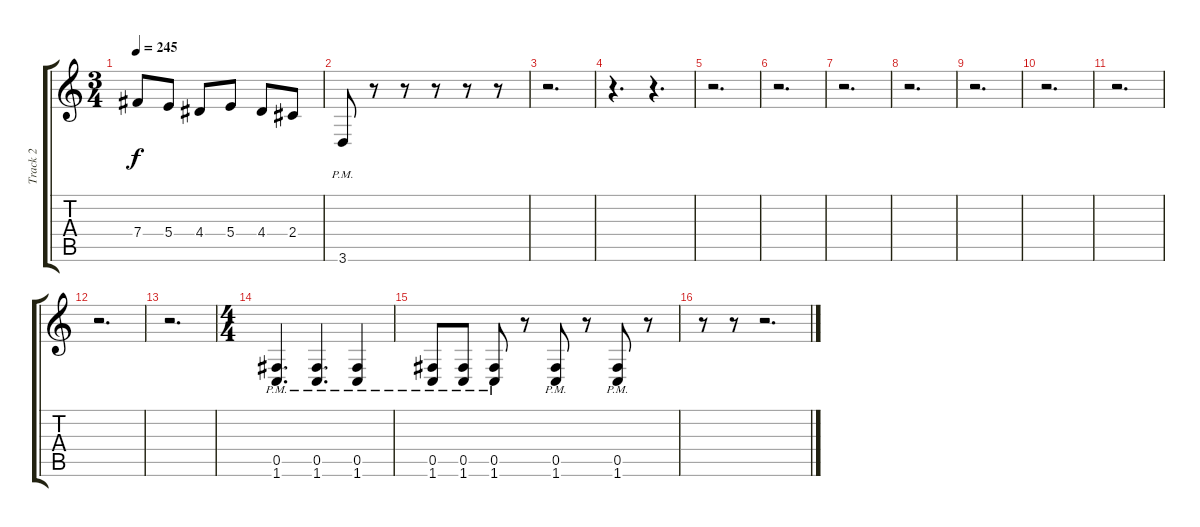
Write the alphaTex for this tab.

\track ("Track 2" "Track 2") {instrument distortionguitar}
\staff {score tabs}
\tuning (Db4 Ab3 E3 B2 Gb2 B1) {hide}
\ts (3 4)
\tempo 245
\clef g2
\ks c
7.4.8{dy f} 5.4.8 4.4.8 5.4.8 4.4.8 2.4.8 |
3.6{pm}.8 r.8 r.8 r.8 r.8 r.8 |
r.2{d} |
r.4{d} r.4{d} |
r.2{d} |
r.2{d} |
r.2{d} |
r.2{d} |
r.2{d} |
r.2{d} |
r.2{d} |
r.2{d} |
r.2{d} |
\ts (4 4)
(0.5{pm} 1.6{pm}).4{d} (0.5{pm} 1.6{pm}).4{d} (0.5{pm} 1.6{pm}).4 |
(0.5{pm} 1.6{pm}).8 (0.5{pm} 1.6{pm}).8 (0.5{pm} 1.6{pm}).8 r.8 (0.5{pm} 1.6{pm}).8 r.8 (0.5{pm} 1.6{pm}).8 r.8 |
r.8 r.8 r.2{d}
